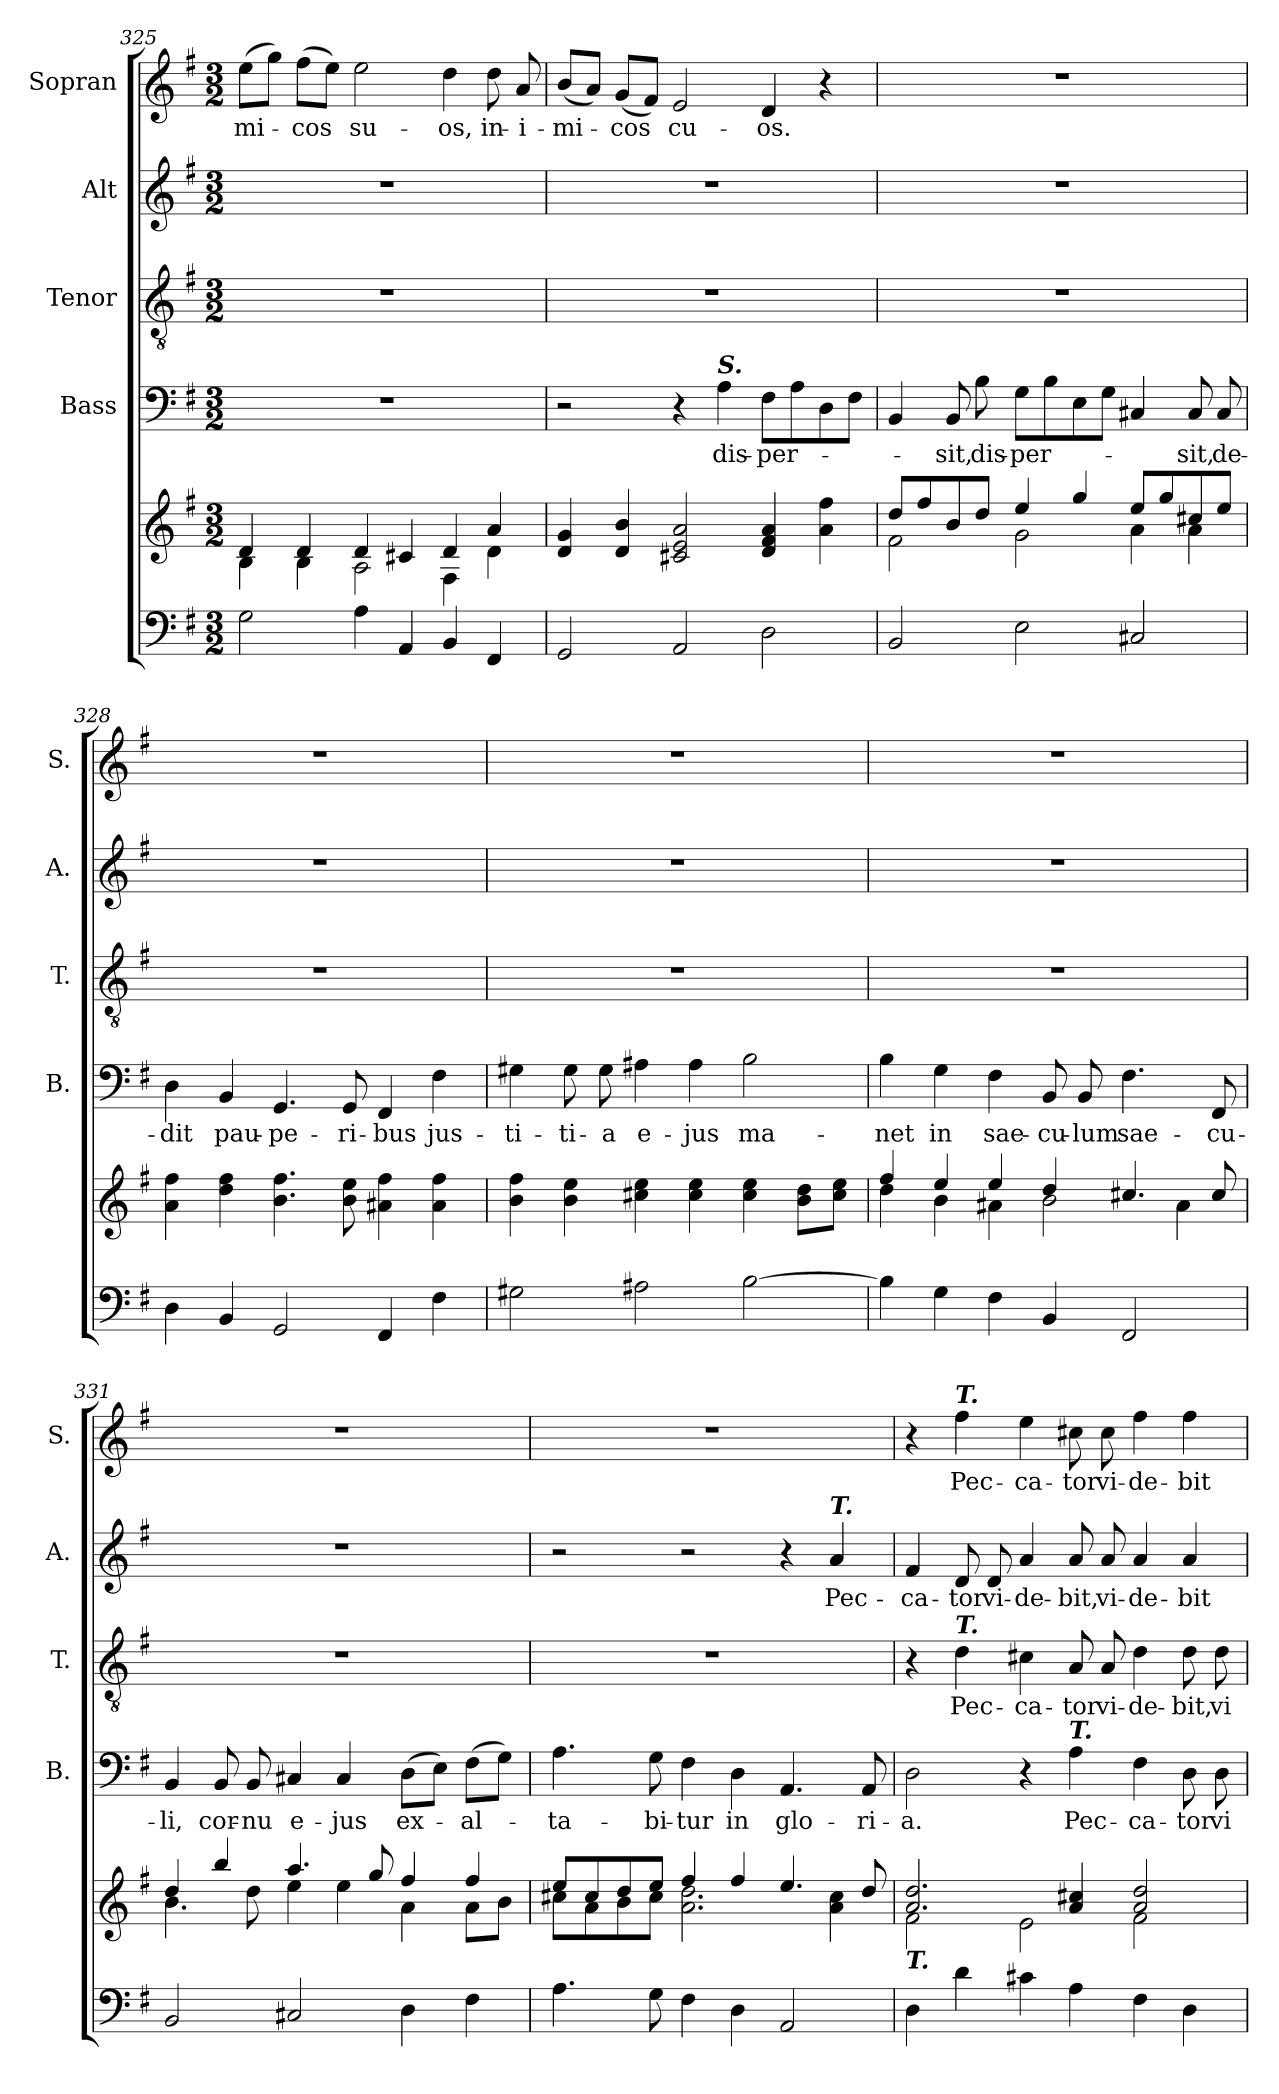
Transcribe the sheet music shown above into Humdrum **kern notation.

**kern	**kern	**kern	**text	**kern	**text	**kern	**text	**kern	**text
*part5	*part5	*part4	*part4	*part3	*part3	*part2	*part2	*part1	*part1
*staff6	*staff5	*staff4	*staff4	*staff3	*staff3	*staff2	*staff2	*staff1	*staff1
*	*	*I"Bass	*	*I"Tenor	*	*I"Alt	*	*I"Sopran	*
*	*	*I'B.	*	*I'T.	*	*I'A.	*	*I'S.	*
*clefF4	*clefG2	*clefF4	*	*clefGv2	*	*clefG2	*	*clefG2	*
*k[f#]	*k[f#]	*k[f#]	*	*k[f#]	*	*k[f#]	*	*k[f#]	*
*G:	*G:	*G:	*	*G:	*	*G:	*	*G:	*
*M3/2	*M3/2	*M3/2	*	*M3/2	*	*M3/2	*	*M3/2	*
=325	=325	=325	=325	=325	=325	=325	=325	=325	=325
*	*^	*	*	*	*	*	*	*	*
!	!	!	!	!	!	!	!	!	!	!LO:LY:b
2G\	4d/	4B\	1.r	.	1.r	.	1.r	.	(>8ee\L	-mi-
.	.	.	.	.	.	.	.	.	8gg\J)	.
!	!	!	!	!	!	!	!	!	!	!LO:LY:b
.	4d/	4B\	.	.	.	.	.	.	(>8ff#\L	-cos
.	.	.	.	.	.	.	.	.	8ee\J)	.
!	!	!	!	!	!	!	!	!	!	!LO:LY:b
4A\	4d/	2A\	.	.	.	.	.	.	2ee\	su-
4AA/	4c#X/	.	.	.	.	.	.	.	.	.
!	!	!	!	!	!	!	!	!	!	!LO:LY:b
4BB/	4d/	4F#\	.	.	.	.	.	.	4dd\	-os,
!	!	!	!	!	!	!	!	!	!	!LO:LY:b
4FF#/	4a/	4d\	.	.	.	.	.	.	8dd\	in-
!	!	!	!	!	!	!	!	!	!	!LO:LY:b
.	.	.	.	.	.	.	.	.	8a/	-i-
*	*v	*v	*	*	*	*	*	*	*	*
!!LO:PB:g=z
=326	=326	=326	=326	=326	=326	=326	=326	=326	=326
!	!	!	!	!	!	!	!	!	!LO:LY:b
2GG/	4d/ 4g/	2r	.	1.r	.	1.r	.	(<8b/L	-mi-
.	.	.	.	.	.	.	.	8a/J)	.
!	!	!	!	!	!	!	!	!	!LO:LY:b
.	4d/ 4b/	.	.	.	.	.	.	(<8g/L	-cos
.	.	.	.	.	.	.	.	8f#/J)	.
!	!	!	!	!	!	!	!	!	!LO:LY:b
2AA/	2c#X/ 2e/ 2a/	4r	.	.	.	.	.	2e/	cu-
!	!	!LO:TX:a:Bi:t=S.	!	!	!	!	!	!	!
!	!	!	!LO:LY:b	!	!	!	!	!	!
.	.	4A\	dis-	.	.	.	.	.	.
!	!	!	!LO:LY:b	!	!	!	!	!	!LO:LY:b
2D\	4d/ 4f#/ 4a/	8F#\L	-per-	.	.	.	.	4d/	-os.
.	.	8A\	.	.	.	.	.	.	.
.	4a\ 4ff#\	8D\	.	.	.	.	.	4r	.
.	.	8F#\J	.	.	.	.	.	.	.
=327	=327	=327	=327	=327	=327	=327	=327	=327	=327
*	*^	*	*	*	*	*	*	*	*
2BB/	8dd/L	2f#\	4BB/	.	1.r	.	1.r	.	1.r	.
.	8ff#/	.	.	.	.	.	.	.	.	.
!	!	!	!	!LO:LY:b	!	!	!	!	!	!
.	8b/	.	8BB/	-sit,	.	.	.	.	.	.
!	!	!	!	!LO:LY:b	!	!	!	!	!	!
.	8dd/J	.	8B\	dis-	.	.	.	.	.	.
!	!	!	!	!LO:LY:b	!	!	!	!	!	!
2E\	4ee/	2g\	8G\L	-per-	.	.	.	.	.	.
.	.	.	8B\	.	.	.	.	.	.	.
.	4gg/	.	8E\	.	.	.	.	.	.	.
.	.	.	8G\J	.	.	.	.	.	.	.
2C#X/	8ee/L	4a\	4C#X/	.	.	.	.	.	.	.
.	8gg/	.	.	.	.	.	.	.	.	.
!	!	!	!	!LO:LY:b	!	!	!	!	!	!
.	8cc#X/	4a\	8C#/	-sit,	.	.	.	.	.	.
!	!	!	!	!LO:LY:b	!	!	!	!	!	!
.	8ee/J	.	8C#/	de-	.	.	.	.	.	.
*	*v	*v	*	*	*	*	*	*	*	*
=328	=328	=328	=328	=328	=328	=328	=328	=328	=328
!	!	!	!LO:LY:b	!	!	!	!	!	!
4D\	4a\ 4ff#\	4D\	-dit	1.r	.	1.r	.	1.r	.
!	!	!	!LO:LY:b	!	!	!	!	!	!
4BB/	4dd\ 4ff#\	4BB/	pau-	.	.	.	.	.	.
!	!	!	!LO:LY:b	!	!	!	!	!	!
2GG/	4.b\ 4.ff#\	4.GG/	-pe-	.	.	.	.	.	.
!	!	!	!LO:LY:b	!	!	!	!	!	!
.	8b\ 8ee\	8GG/	-ri-	.	.	.	.	.	.
!	!	!	!LO:LY:b	!	!	!	!	!	!
4FF#/	4a#X\ 4ff#\	4FF#/	-bus	.	.	.	.	.	.
!	!	!	!LO:LY:b	!	!	!	!	!	!
4F#\	4a#\ 4ff#\	4F#\	jus-	.	.	.	.	.	.
=329	=329	=329	=329	=329	=329	=329	=329	=329	=329
!	!	!	!LO:LY:b	!	!	!	!	!	!
2G#X\	4b\ 4ff#\	4G#X\	-ti-	1.r	.	1.r	.	1.r	.
!	!	!	!LO:LY:b	!	!	!	!	!	!
.	4b\ 4ee\	8G#\	-ti-	.	.	.	.	.	.
!	!	!	!LO:LY:b	!	!	!	!	!	!
.	.	8G#\	-a	.	.	.	.	.	.
!	!	!	!LO:LY:b	!	!	!	!	!	!
2A#X\	4cc#X\ 4ee\	4A#X\	e-	.	.	.	.	.	.
!	!	!	!LO:LY:b	!	!	!	!	!	!
.	4cc#\ 4ee\	4A#\	-jus	.	.	.	.	.	.
!	!	!	!LO:LY:b	!	!	!	!	!	!
[2B\	4cc#\ 4ee\	2B\	ma-	.	.	.	.	.	.
.	8b\ 8dd\L	.	.	.	.	.	.	.	.
.	8cc#\ 8ee\J	.	.	.	.	.	.	.	.
!!LO:LB:g=z
=330	=330	=330	=330	=330	=330	=330	=330	=330	=330
*	*^	*	*	*	*	*	*	*	*
!	!	!	!	!LO:LY:b	!	!	!	!	!	!
4B\]	4ff#/	4dd\	4B\	-net	1.r	.	1.r	.	1.r	.
!	!	!	!	!LO:LY:b	!	!	!	!	!	!
4G\	4ee/	4b\	4G\	in	.	.	.	.	.	.
!	!	!	!	!LO:LY:b	!	!	!	!	!	!
4F#\	4ee/	4a#X\	4F#\	sae-	.	.	.	.	.	.
!	!	!	!	!LO:LY:b	!	!	!	!	!	!
4BB/	4dd/	2b\	8BB/	-cu-	.	.	.	.	.	.
!	!	!	!	!LO:LY:b	!	!	!	!	!	!
.	.	.	8BB/	-lum	.	.	.	.	.	.
!	!	!	!	!LO:LY:b	!	!	!	!	!	!
2FF#/	4.cc#X/	.	4.F#\	sae-	.	.	.	.	.	.
.	.	4a#\	.	.	.	.	.	.	.	.
!	!	!	!	!LO:LY:b	!	!	!	!	!	!
.	8cc#/	.	8FF#/	-cu-	.	.	.	.	.	.
=331	=331	=331	=331	=331	=331	=331	=331	=331	=331	=331
!	!	!	!	!LO:LY:b	!	!	!	!	!	!
2BB/	4dd/	4.b\	4BB/	-li,	1.r	.	1.r	.	1.r	.
!	!	!	!	!LO:LY:b	!	!	!	!	!	!
.	4bb/	.	8BB/	cor-	.	.	.	.	.	.
!	!	!	!	!LO:LY:b	!	!	!	!	!	!
.	.	8dd\	8BB/	-nu	.	.	.	.	.	.
!	!	!	!	!LO:LY:b	!	!	!	!	!	!
2C#X/	4.aa/	4ee\	4C#X/	e-	.	.	.	.	.	.
!	!	!	!	!LO:LY:b	!	!	!	!	!	!
.	.	4ee\	4C#/	-jus	.	.	.	.	.	.
.	8gg/	.	.	.	.	.	.	.	.	.
!	!	!	!	!LO:LY:b	!	!	!	!	!	!
4D\	4ff#/	4a\	(>8D\L	ex-	.	.	.	.	.	.
.	.	.	8E\J)	.	.	.	.	.	.	.
!	!	!	!	!LO:LY:b	!	!	!	!	!	!
4F#\	4ff#/	8a\L	(>8F#\L	-al-	.	.	.	.	.	.
.	.	8b\J	8G\J)	.	.	.	.	.	.	.
=332	=332	=332	=332	=332	=332	=332	=332	=332	=332	=332
!	!	!	!	!LO:LY:b	!	!	!	!	!	!
4.A\	8ee/L	8cc#X\L	4.A\	-ta-	1.r	.	2r	.	1.r	.
.	8cc#/	8a\	.	.	.	.	.	.	.	.
.	8dd/	8b\	.	.	.	.	.	.	.	.
!	!	!	!	!LO:LY:b	!	!	!	!	!	!
8G\	8ee/J	8cc#\J	8G\	-bi-	.	.	.	.	.	.
!	!	!	!	!LO:LY:b	!	!	!	!	!	!
4F#\	4ff#/	2.a\ 2.dd\	4F#\	-tur	.	.	2r	.	.	.
!	!	!	!	!LO:LY:b	!	!	!	!	!	!
4D\	4ff#/	.	4D\	in	.	.	.	.	.	.
!	!	!	!	!LO:LY:b	!	!	!	!	!	!
2AA/	4.ee/	.	4.AA/	glo-	.	.	4r	.	.	.
!	!	!	!	!	!	!	!LO:TX:a:Bi:t=T.	!	!	!
!	!	!	!	!	!	!	!	!LO:LY:b	!	!
.	.	4a\ 4cc#\	.	.	.	.	4a/	Pec-	.	.
!	!	!	!	!LO:LY:b	!	!	!	!	!	!
.	8dd/	.	8AA/	-ri-	.	.	.	.	.	.
!!LO:PB:g=z
=333	=333	=333	=333	=333	=333	=333	=333	=333	=333	=333
!	!LO:TX:b:Bi:t=T.	!	!	!	!	!	!	!	!	!
!	!	!	!	!LO:LY:b	!	!	!	!LO:LY:b	!	!
4D\	2.a/ 2.dd/	2f#\	2D\	-a.	4r	.	4f#/	-ca-	4r	.
!	!	!	!	!	!	!	!	!	!LO:TX:a:Bi:t=T.	!
!	!	!	!	!	!LO:TX:a:Bi:t=T.	!	!	!	!	!
!	!	!	!	!	!	!LO:LY:b	!	!LO:LY:b	!	!LO:LY:b
4d\	.	.	.	.	4d\	Pec-	8d/	-tor	4ff#\	Pec-
!	!	!	!	!	!	!	!	!LO:LY:b	!	!
.	.	.	.	.	.	.	8d/	vi-	.	.
!	!	!	!	!	!	!LO:LY:b	!	!LO:LY:b	!	!LO:LY:b
4c#X\	.	2e\	4r	.	4c#X\	-ca-	4a/	-de-	4ee\	-ca-
!	!	!	!LO:TX:a:Bi:t=T.	!	!	!	!	!	!	!
!	!	!	!	!LO:LY:b	!	!LO:LY:b	!	!LO:LY:b	!	!LO:LY:b
4A\	4a/ 4cc#X/	.	4A\	Pec-	8A/	-tor	8a/	-bit,	8cc#X\	-tor
!	!	!	!	!	!	!LO:LY:b	!	!LO:LY:b	!	!LO:LY:b
.	.	.	.	.	8A/	vi-	8a/	vi-	8cc#\	vi-
!	!	!	!	!LO:LY:b	!	!LO:LY:b	!	!LO:LY:b	!	!LO:LY:b
4F#\	2a/ 2dd/	2f#\	4F#\	-ca-	4d\	-de-	4a/	-de-	4ff#\	-de-
!	!	!	!	!LO:LY:b	!	!LO:LY:b	!	!LO:LY:b	!	!LO:LY:b
4D\	.	.	8D\	-tor	8d\	-bit,	4a/	-bit	4ff#\	-bit
!	!	!	!	!LO:LY:b	!	!LO:LY:b	!	!	!	!
.	.	.	8D\	vi-	8d\	vi-	.	.	.	.
*	*v	*v	*	*	*	*	*	*	*	*
=	=	=	=	=	=	=	=	=	=
*-	*-	*-	*-	*-	*-	*-	*-	*-	*-
